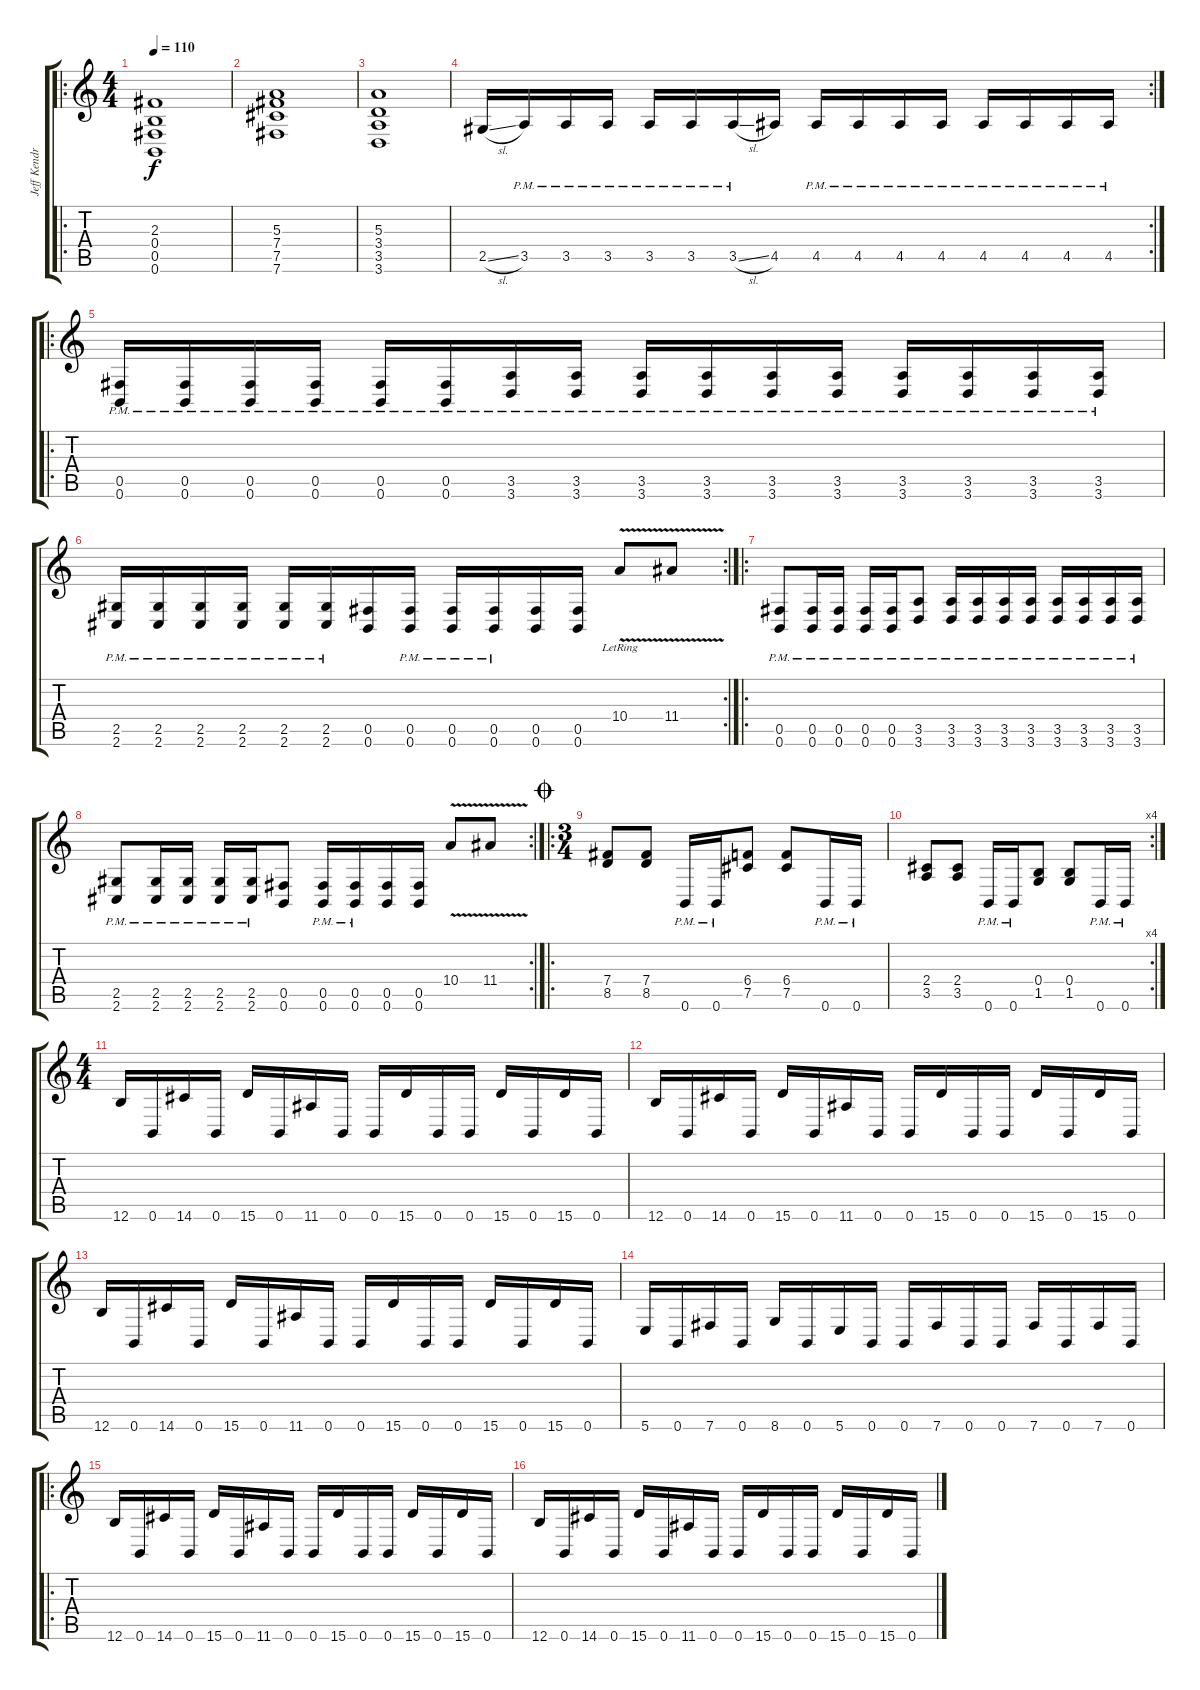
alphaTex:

\track ("Jeff Kendrick" "Jeff Kendr") {instrument distortionguitar}
\staff {score tabs}
\tuning (Db4 Ab3 E3 B2 Gb2 B1) {hide}
\ro
\ts (4 4)
\tempo 110
\clef g2
\ks c
(2.3 0.4 0.5 0.6).1{dy f} |
(5.3 7.4 7.5 7.6).1 |
(5.3 3.4 3.5 3.6).1 |
\rc 2
2.5{sl}.16 3.5{pm}.16 3.5{pm}.16 3.5{pm}.16 3.5{pm}.16 3.5{pm}.16 3.5{sl pm}.16 4.5.16 4.5{pm}.16 4.5{pm}.16 4.5{pm}.16 4.5{pm}.16 4.5{pm}.16 4.5{pm}.16 4.5{pm}.16 4.5{pm}.16 |
\ro
(0.5 0.6{pm}).16 (0.5 0.6{pm}).16 (0.5 0.6{pm}).16 (0.5 0.6{pm}).16 (0.5 0.6{pm}).16 (0.5 0.6{pm}).16 (3.5 3.6{pm}).16 (3.5 3.6{pm}).16 (3.5 3.6{pm}).16 (3.5 3.6{pm}).16 (3.5 3.6{pm}).16 (3.5 3.6{pm}).16 (3.5 3.6{pm}).16 (3.5 3.6{pm}).16 (3.5 3.6{pm}).16 (3.5 3.6{pm}).16 |
\rc 2
(2.5 2.6{pm}).16 (2.5 2.6{pm}).16 (2.5 2.6{pm}).16 (2.5 2.6{pm}).16 (2.5 2.6{pm}).16 (2.5 2.6{pm}).16 (0.5 0.6).16 (0.5 0.6{pm}).16 (0.5 0.6{pm}).16 (0.5 0.6{pm}).16 (0.5 0.6).16 (0.5 0.6).16 10.4{v lr}.8 11.4{v}.8 |
\ro
(0.5 0.6{pm}).8 (0.5 0.6{pm}).16 (0.5 0.6{pm}).16 (0.5 0.6{pm}).16 (0.5 0.6{pm}).16 (3.5 3.6{pm}).8 (3.5 3.6{pm}).16 (3.5 3.6{pm}).16 (3.5 3.6{pm}).16 (3.5 3.6{pm}).16 (3.5 3.6{pm}).16 (3.5 3.6{pm}).16 (3.5 3.6{pm}).16 (3.5 3.6{pm}).16 |
\rc 2
(2.5 2.6{pm}).8 (2.5 2.6{pm}).16 (2.5 2.6{pm}).16 (2.5 2.6{pm}).16 (2.5 2.6{pm}).16 (0.5 0.6).8 (0.5 0.6{pm}).16 (0.5 0.6{pm}).16 (0.5 0.6).16 (0.5 0.6).16 10.4{v}.8 11.4{v}.8 |
\ro
\ts (3 4)
\jump coda
(7.4 8.5).8 (7.4 8.5).8 0.6{pm}.16 0.6{pm}.16 (6.4 7.5).8 (6.4 7.5).8 0.6{pm}.16 0.6{pm}.16 |
\rc 4
(2.4 3.5).8 (2.4 3.5).8 0.6{pm}.16 0.6{pm}.16 (0.4 1.5).8 (0.4 1.5).8 0.6{pm}.16 0.6{pm}.16 |
\ts (4 4)
12.6.16 0.6.16 14.6.16 0.6.16 15.6.16 0.6.16 11.6.16 0.6.16 0.6.16 15.6.16 0.6.16 0.6.16 15.6.16 0.6.16 15.6.16 0.6.16 |
12.6.16 0.6.16 14.6.16 0.6.16 15.6.16 0.6.16 11.6.16 0.6.16 0.6.16 15.6.16 0.6.16 0.6.16 15.6.16 0.6.16 15.6.16 0.6.16 |
12.6.16 0.6.16 14.6.16 0.6.16 15.6.16 0.6.16 11.6.16 0.6.16 0.6.16 15.6.16 0.6.16 0.6.16 15.6.16 0.6.16 15.6.16 0.6.16 |
5.6.16 0.6.16 7.6.16 0.6.16 8.6.16 0.6.16 5.6.16 0.6.16 0.6.16 7.6.16 0.6.16 0.6.16 7.6.16 0.6.16 7.6.16 0.6.16 |
\ro
12.6.16 0.6.16 14.6.16 0.6.16 15.6.16 0.6.16 11.6.16 0.6.16 0.6.16 15.6.16 0.6.16 0.6.16 15.6.16 0.6.16 15.6.16 0.6.16 |
12.6.16 0.6.16 14.6.16 0.6.16 15.6.16 0.6.16 11.6.16 0.6.16 0.6.16 15.6.16 0.6.16 0.6.16 15.6.16 0.6.16 15.6.16 0.6.16
